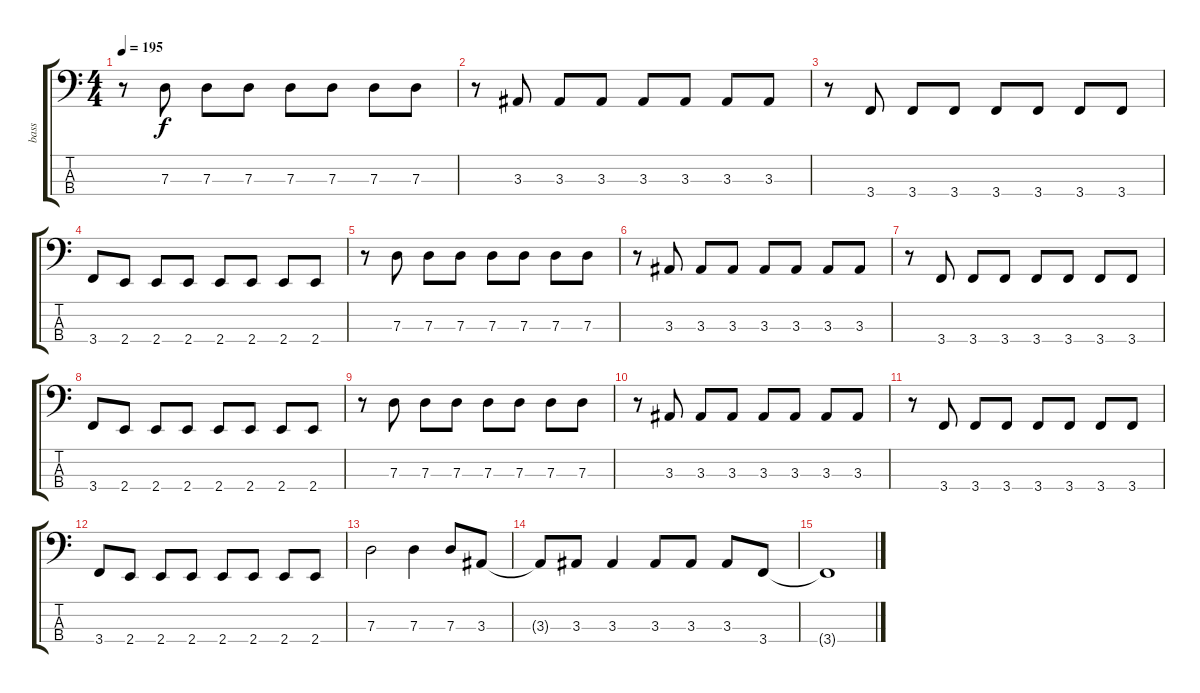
\track ("bass" "bass") {instrument electricbassfinger}
\staff {score tabs}
\tuning (F2 C2 G1 D1) {hide}
\ts (4 4)
\tempo 195
\clef f4
\ks c
r.8{dy f} 7.3.8 7.3.8 7.3.8 7.3.8 7.3.8 7.3.8 7.3.8 |
r.8 3.3.8 3.3.8 3.3.8 3.3.8 3.3.8 3.3.8 3.3.8 |
r.8 3.4.8 3.4.8 3.4.8 3.4.8 3.4.8 3.4.8 3.4.8 |
3.4.8 2.4.8 2.4.8 2.4.8 2.4.8 2.4.8 2.4.8 2.4.8 |
r.8 7.3.8 7.3.8 7.3.8 7.3.8 7.3.8 7.3.8 7.3.8 |
r.8 3.3.8 3.3.8 3.3.8 3.3.8 3.3.8 3.3.8 3.3.8 |
r.8 3.4.8 3.4.8 3.4.8 3.4.8 3.4.8 3.4.8 3.4.8 |
3.4.8 2.4.8 2.4.8 2.4.8 2.4.8 2.4.8 2.4.8 2.4.8 |
r.8 7.3.8 7.3.8 7.3.8 7.3.8 7.3.8 7.3.8 7.3.8 |
r.8 3.3.8 3.3.8 3.3.8 3.3.8 3.3.8 3.3.8 3.3.8 |
r.8 3.4.8 3.4.8 3.4.8 3.4.8 3.4.8 3.4.8 3.4.8 |
3.4.8 2.4.8 2.4.8 2.4.8 2.4.8 2.4.8 2.4.8 2.4.8 |
7.3.2 7.3.4 7.3.8 3.3.8 |
3.3{t}.8 3.3.8 3.3.4 3.3.8 3.3.8 3.3.8 3.4.8 |
3.4{t}.1
